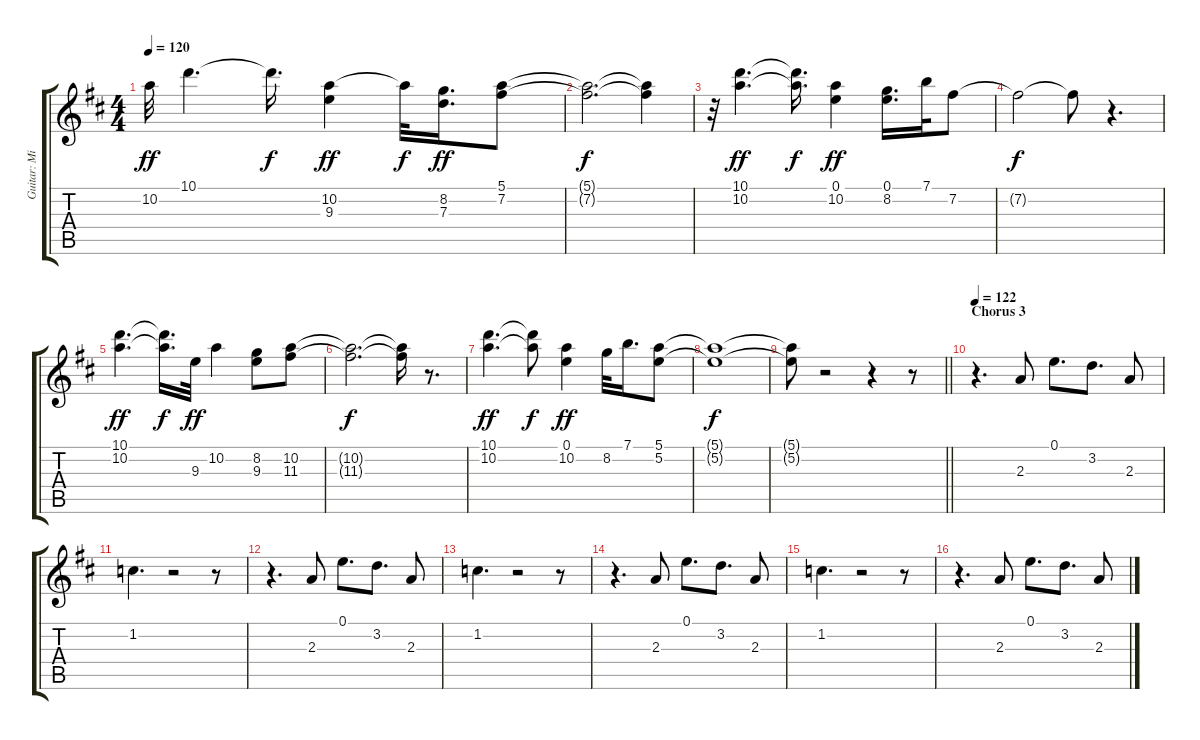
\track ("Guitar: Mick Ralphs" "Guitar: Mi") {instrument distortionguitar}
\staff {score tabs}
\tuning (E4 B3 G3 D3 A2 E2) {hide}
\ts (4 4)
\tempo 120
\clef g2
\ks d
10.2.32{dy ff} 10.1.4{d} 10.1{t}.16{d dy f} (10.2 9.3).4{dy ff} 10.2{t}.32{dy f} (8.2 7.3).16{d dy ff} (5.1 7.2).8 |
(5.1{t} 7.2{t}).2{d dy f} (5.1{t} 7.2{t}).4 |
r.32 (10.1 10.2).4{d dy ff} (10.1{t} 10.2{t}).16{d dy f} (0.1 10.2).4{dy ff} (0.1 8.2).16{d} 7.1.32 7.2.8 |
7.2{t}.2{dy f} 7.2{t}.8 r.4{d} |
(10.1 10.2).4{d dy ff} (10.1{t} 10.2{t}).16{d dy f} 9.3.32{dy ff} 10.2.4 (8.2 9.3).8 (10.2 11.3).8 |
(10.2{t} 11.3{t}).2{d dy f} (10.2{t} 11.3{t}).16 r.8{d} |
(10.1 10.2).4{d dy ff} (10.1{t} 10.2{t}).8{dy f} (0.1 10.2).4{dy ff} 8.2.32 7.1.16{d} (5.1 5.2).8 |
(5.1{t} 5.2{t}).1{dy f} |
\barLineRight lightlight
(5.1{t} 5.2{t}).8 r.2 r.4 r.8 |
\section ("" "Chorus 3")
\tempo 122
r.4{d balance 16} 2.3.8 0.1.8{d} 3.2.8{d} 2.3.8 |
1.2.4{d} r.2 r.8 |
r.4{d} 2.3.8 0.1.8{d} 3.2.8{d} 2.3.8 |
1.2.4{d} r.2 r.8 |
r.4{d} 2.3.8 0.1.8{d} 3.2.8{d} 2.3.8 |
1.2.4{d} r.2 r.8 |
r.4{d} 2.3.8 0.1.8{d} 3.2.8{d} 2.3.8
